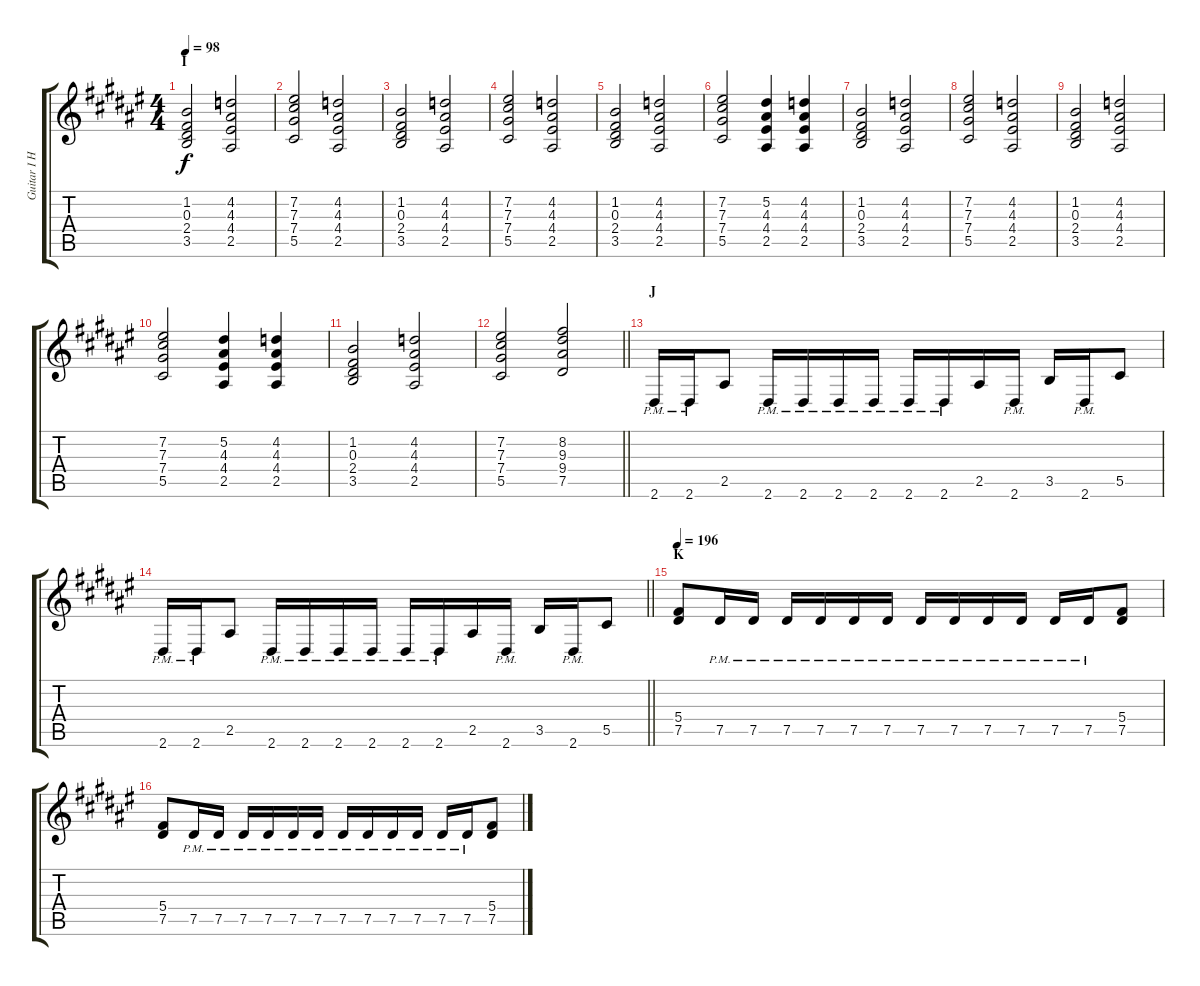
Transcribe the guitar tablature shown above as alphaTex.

\track ("Guitar I Hizaki" "Guitar I H") {instrument overdrivenguitar}
\staff {score tabs}
\tuning (Eb4 Bb3 Gb3 Db3 Ab2 Db2) {hide}
\ts (4 4)
\section ("" "I")
\tempo 98
\clef g2
\ks d#minor
(1.2 0.3 2.4 3.5).2{dy f volume 10} (4.2 4.3 4.4 2.5).2 |
(7.2 7.3 7.4 5.5).2 (4.2 4.3 4.4 2.5).2 |
(1.2 0.3 2.4 3.5).2 (4.2 4.3 4.4 2.5).2 |
(7.2 7.3 7.4 5.5).2 (4.2 4.3 4.4 2.5).2 |
(1.2 0.3 2.4 3.5).2 (4.2 4.3 4.4 2.5).2 |
(7.2 7.3 7.4 5.5).2 (5.2 4.3 4.4 2.5).4 (4.2 4.3 4.4 2.5).4 |
(1.2 0.3 2.4 3.5).2 (4.2 4.3 4.4 2.5).2 |
(7.2 7.3 7.4 5.5).2 (4.2 4.3 4.4 2.5).2 |
(1.2 0.3 2.4 3.5).2 (4.2 4.3 4.4 2.5).2 |
(7.2 7.3 7.4 5.5).2 (5.2 4.3 4.4 2.5).4 (4.2 4.3 4.4 2.5).4 |
(1.2 0.3 2.4 3.5).2 (4.2 4.3 4.4 2.5).2 |
\barLineRight lightlight
(7.2 7.3 7.4 5.5).2 (8.2 9.3 9.4 7.5).2 |
\section ("" "J")
2.6{pm}.16 2.6{pm}.16 2.5.8 2.6{pm}.16 2.6{pm}.16 2.6{pm}.16 2.6{pm}.16 2.6{pm}.16 2.6{pm}.16 2.5.16 2.6{pm}.16 3.5.16 2.6{pm}.16 5.5.8 |
\barLineRight lightlight
2.6{pm}.16 2.6{pm}.16 2.5.8 2.6{pm}.16 2.6{pm}.16 2.6{pm}.16 2.6{pm}.16 2.6{pm}.16 2.6{pm}.16 2.5.16 2.6{pm}.16 3.5.16 2.6{pm}.16 5.5.8 |
\section ("" "K")
\tempo 196
(5.4 7.5).8 7.5{pm}.16 7.5{pm}.16 7.5{pm}.16 7.5{pm}.16 7.5{pm}.16 7.5{pm}.16 7.5{pm}.16 7.5{pm}.16 7.5{pm}.16 7.5{pm}.16 7.5{pm}.16 7.5{pm}.16 (5.4 7.5).8 |
(5.4 7.5).8 7.5{pm}.16 7.5{pm}.16 7.5{pm}.16 7.5{pm}.16 7.5{pm}.16 7.5{pm}.16 7.5{pm}.16 7.5{pm}.16 7.5{pm}.16 7.5{pm}.16 7.5{pm}.16 7.5{pm}.16 (5.4 7.5).8
